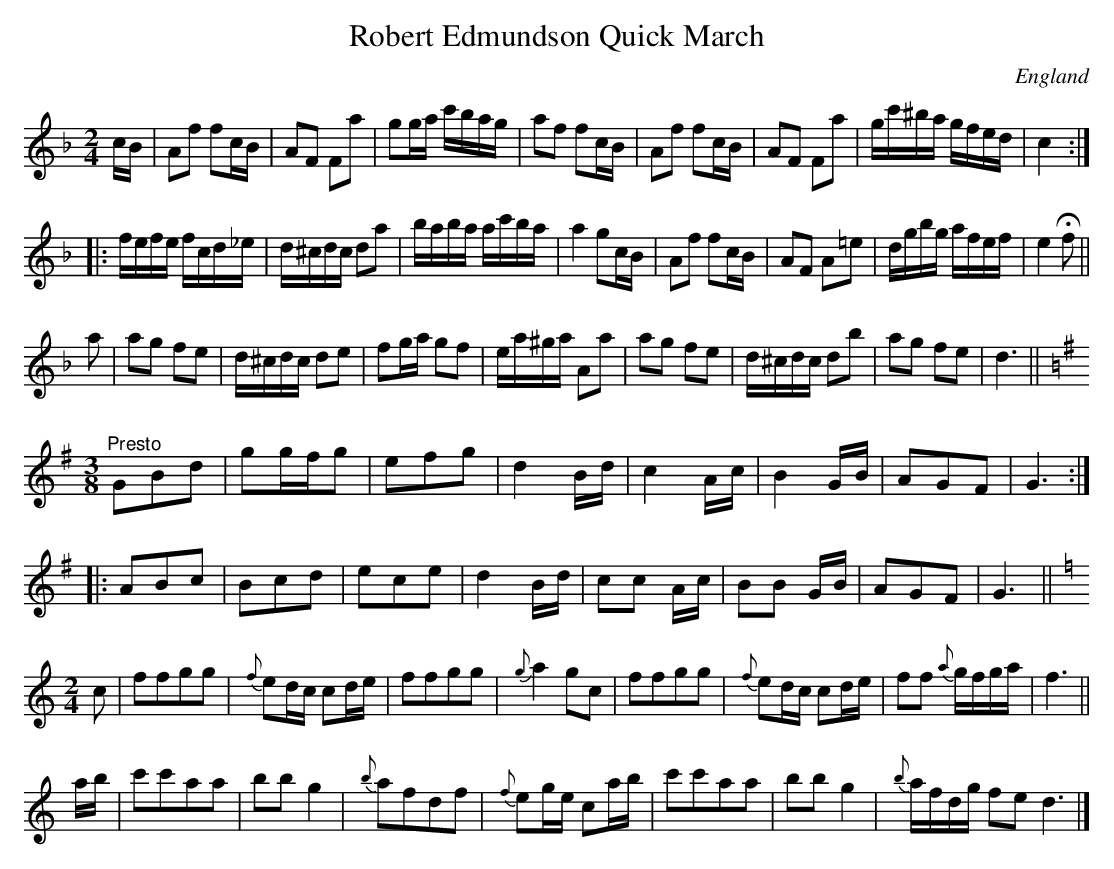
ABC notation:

X:1
T:Robert Edmundson Quick March
L:1/16
M:2/4
O:England
K:F major
cB |\
A2f2 f2cB  | A2F2  F2a2  | g2ga   c'bag | a2f2 f2cB | \
A2f2 f2cB  | A2F2  F2a2  | gc'^ba gfed  | c4 ::
fefe fcd_e | d^cdc d2a2  | baba   ac'ba | a4 g2cB |\
A2f2 f2cB  | A2F2  A2=e2 | dgbg   afef  | e4 Hf2 ||
a2 |\
a2g2 f2e2 | d^cdc d2e2 | f2ga g2f2 | ea^ga A2a2 | \
a2g2 f2e2 | d^cdc d2b2 | a2g2 f2e2 | d6 ||
"^Presto"
M:3/8
K:G
L:1/8
GBd | gg/f/g | efg | d2B/d/ | c2A/c/ | B2G/B/ | AGF | G3 ::
ABc | Bcd | ece | d2B/d/ | cc A/c/ | BB G/B/ | AGF | G3 ||
M:2/4
L:1/16
K:C
c2 |\
f2f2g2g2 | {f}e2dc c2de | f2f2g2g2 | {g}a4g2c2 |\
f2f2g2g2 | {f}e2dc c2de | f2f2 {a}gfga | f6 ||
ab |\
c'2c'2a2a2 | b2b2 g4 | {b}a2f2d2f2 | {f}e2ge c2ab |\
c'2c'2a2a2 | b2b2g4 | {b}afdg f2e2 d6 |]
